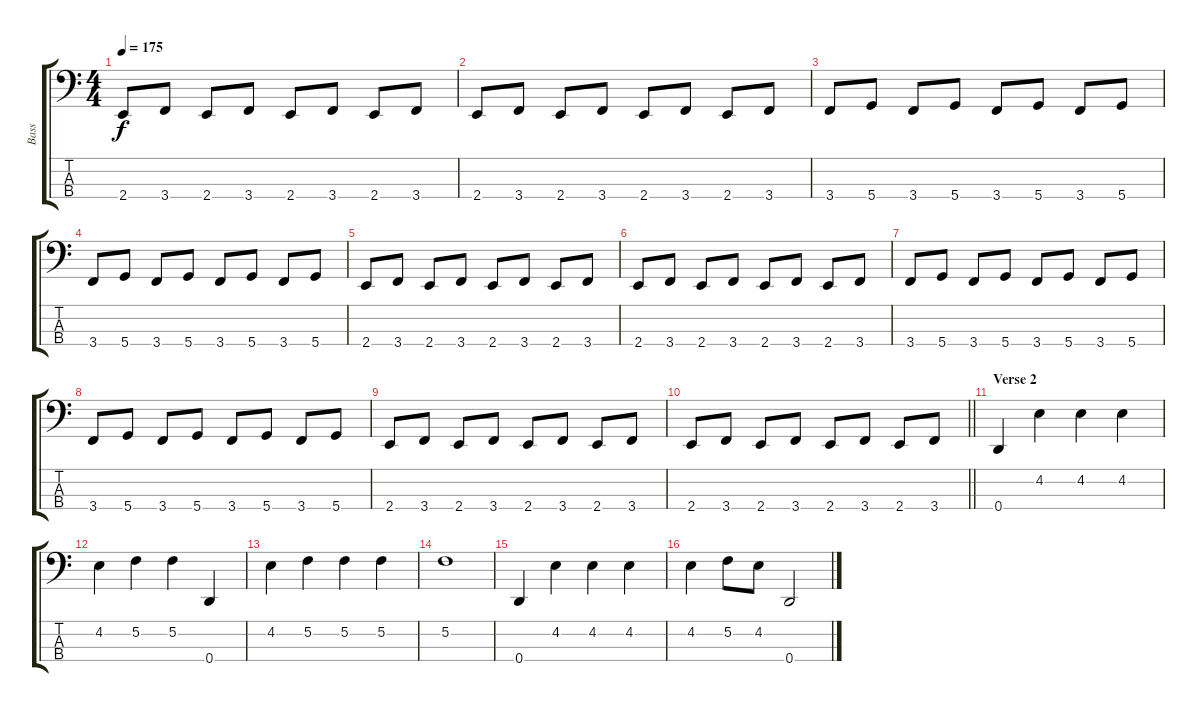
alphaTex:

\track ("Bass" "Bass") {instrument electricbasspick}
\staff {score tabs}
\tuning (F2 C2 G1 D1) {hide}
\ts (4 4)
\tempo 175
\clef f4
\ks c
2.4.8{dy f} 3.4.8 2.4.8 3.4.8 2.4.8 3.4.8 2.4.8 3.4.8 |
2.4.8 3.4.8 2.4.8 3.4.8 2.4.8 3.4.8 2.4.8 3.4.8 |
3.4.8 5.4.8 3.4.8 5.4.8 3.4.8 5.4.8 3.4.8 5.4.8 |
3.4.8 5.4.8 3.4.8 5.4.8 3.4.8 5.4.8 3.4.8 5.4.8 |
2.4.8 3.4.8 2.4.8 3.4.8 2.4.8 3.4.8 2.4.8 3.4.8 |
2.4.8 3.4.8 2.4.8 3.4.8 2.4.8 3.4.8 2.4.8 3.4.8 |
3.4.8 5.4.8 3.4.8 5.4.8 3.4.8 5.4.8 3.4.8 5.4.8 |
3.4.8 5.4.8 3.4.8 5.4.8 3.4.8 5.4.8 3.4.8 5.4.8 |
2.4.8 3.4.8 2.4.8 3.4.8 2.4.8 3.4.8 2.4.8 3.4.8 |
\barLineRight lightlight
2.4.8 3.4.8 2.4.8 3.4.8 2.4.8 3.4.8 2.4.8 3.4.8 |
\section ("" "Verse 2")
0.4.4 4.2.4 4.2.4 4.2.4 |
4.2.4 5.2.4 5.2.4 0.4.4 |
4.2.4 5.2.4 5.2.4 5.2.4 |
5.2.1 |
0.4.4 4.2.4 4.2.4 4.2.4 |
4.2.4 5.2.8 4.2.8 0.4.2
